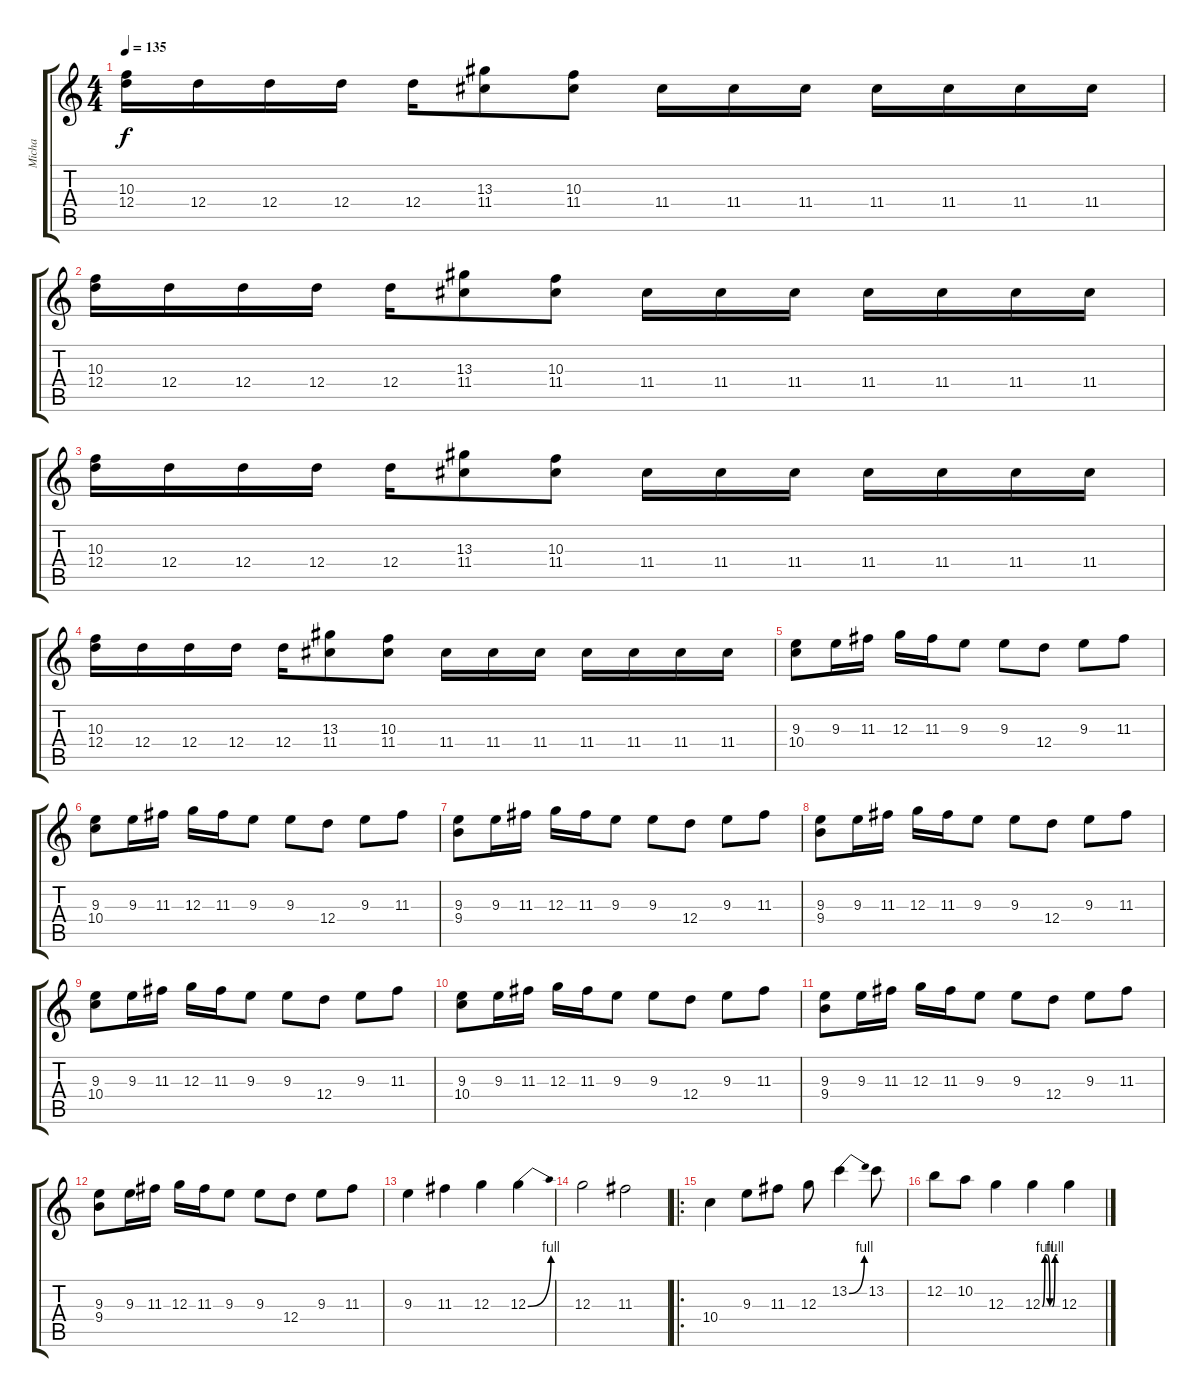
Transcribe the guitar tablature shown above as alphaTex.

\track ("Micha" "Micha") {instrument distortionguitar}
\staff {score tabs}
\tuning (E4 B3 G3 D3 A2 E2) {hide}
\ts (4 4)
\tempo 135
\clef g2
\ks c
(10.3 12.4).16{dy f} 12.4.16 12.4.16 12.4.16 12.4.16 (13.3 11.4).8 (10.3 11.4).8 11.4.16 11.4.16 11.4.16 11.4.16 11.4.16 11.4.16 11.4.16 |
(10.3 12.4).16 12.4.16 12.4.16 12.4.16 12.4.16 (13.3 11.4).8 (10.3 11.4).8 11.4.16 11.4.16 11.4.16 11.4.16 11.4.16 11.4.16 11.4.16 |
(10.3 12.4).16 12.4.16 12.4.16 12.4.16 12.4.16 (13.3 11.4).8 (10.3 11.4).8 11.4.16 11.4.16 11.4.16 11.4.16 11.4.16 11.4.16 11.4.16 |
(10.3 12.4).16 12.4.16 12.4.16 12.4.16 12.4.16 (13.3 11.4).8 (10.3 11.4).8 11.4.16 11.4.16 11.4.16 11.4.16 11.4.16 11.4.16 11.4.16 |
(9.3 10.4).8 9.3.16 11.3.16 12.3.16 11.3.16 9.3.8 9.3.8 12.4.8 9.3.8 11.3.8 |
(9.3 10.4).8 9.3.16 11.3.16 12.3.16 11.3.16 9.3.8 9.3.8 12.4.8 9.3.8 11.3.8 |
(9.3 9.4).8 9.3.16 11.3.16 12.3.16 11.3.16 9.3.8 9.3.8 12.4.8 9.3.8 11.3.8 |
(9.3 9.4).8 9.3.16 11.3.16 12.3.16 11.3.16 9.3.8 9.3.8 12.4.8 9.3.8 11.3.8 |
(9.3 10.4).8 9.3.16 11.3.16 12.3.16 11.3.16 9.3.8 9.3.8 12.4.8 9.3.8 11.3.8 |
(9.3 10.4).8 9.3.16 11.3.16 12.3.16 11.3.16 9.3.8 9.3.8 12.4.8 9.3.8 11.3.8 |
(9.3 9.4).8 9.3.16 11.3.16 12.3.16 11.3.16 9.3.8 9.3.8 12.4.8 9.3.8 11.3.8 |
(9.3 9.4).8 9.3.16 11.3.16 12.3.16 11.3.16 9.3.8 9.3.8 12.4.8 9.3.8 11.3.8 |
9.3.4 11.3.4 12.3.4 12.3{be (bend 0 0 60 4)}.4 |
12.3.2 11.3.2 |
\ro
10.4.4 9.3.8 11.3.8 12.3.8 13.2{be (bend 0 0 60 4)}.4 13.2.8 |
12.2.8 10.2.8 12.3.4 12.3{be (custom 0 0 10 4 20 4 30 0 40 0 50 4 60 4)}.4 12.3.4
